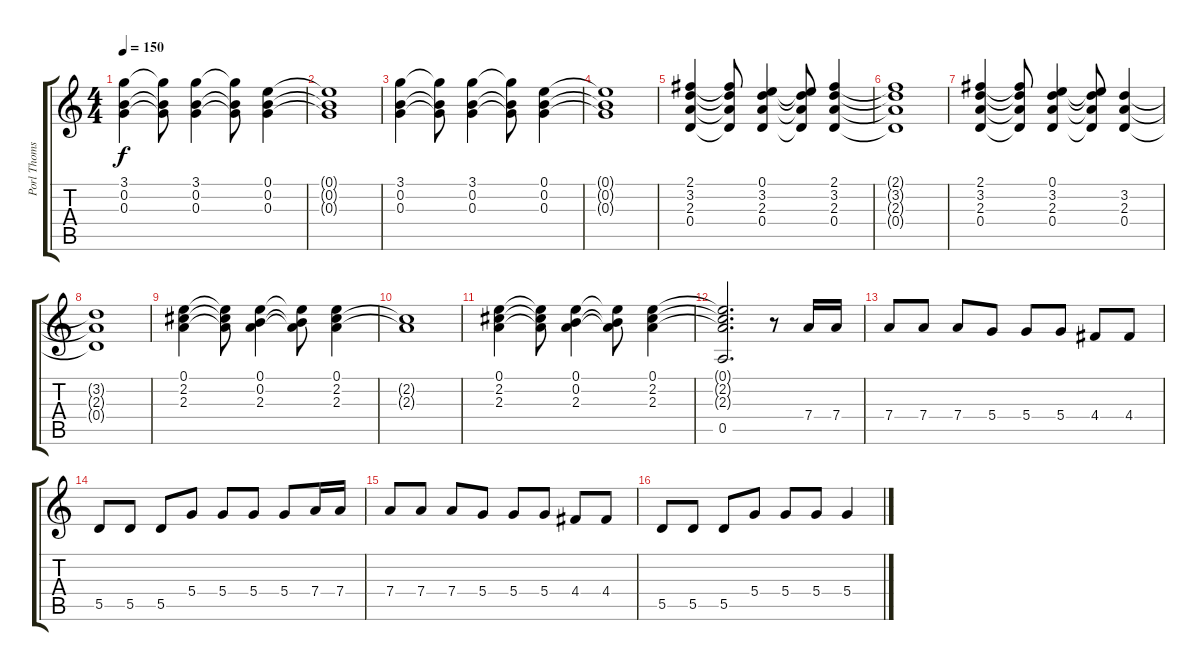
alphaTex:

\track ("Porl Thomspon" "Porl Thoms") {instrument overdrivenguitar}
\staff {score tabs}
\tuning (E4 B3 G3 D3 A2 E2) {hide}
\ts (4 4)
\tempo 150
\clef g2
\ks c
(3.1 0.2 0.3).4{dy f} (3.1{t} 0.2{t} 0.3{t}).8 (3.1 0.2 0.3).4 (3.1{t} 0.2{t} 0.3{t}).8 (0.1 0.2 0.3).4 |
(0.1{t} 0.2{t} 0.3{t}).1 |
(3.1 0.2 0.3).4 (3.1{t} 0.2{t} 0.3{t}).8 (3.1 0.2 0.3).4 (3.1{t} 0.2{t} 0.3{t}).8 (0.1 0.2 0.3).4 |
(0.1{t} 0.2{t} 0.3{t}).1 |
(2.1 3.2 2.3 0.4).4 (2.1{t} 3.2{t} 2.3{t} 0.4{t}).8 (0.1 3.2 2.3 0.4).4 (0.1{t} 3.2{t} 2.3{t} 0.4{t}).8 (2.1 3.2 2.3 0.4).4 |
(2.1{t} 3.2{t} 2.3{t} 0.4{t}).1 |
(2.1 3.2 2.3 0.4).4 (2.1{t} 3.2{t} 2.3{t} 0.4{t}).8 (0.1 3.2 2.3 0.4).4 (0.1{t} 3.2{t} 2.3{t} 0.4{t}).8 (3.2 2.3 0.4).4 |
(3.2{t} 2.3{t} 0.4{t}).1 |
(0.1 2.2 2.3).4 (0.1{t} 2.2{t} 2.3{t}).8 (0.1 0.2 2.3).4 (0.1{t} 0.2{t} 2.3{t}).8 (0.1 2.2 2.3).4 |
(2.2{t} 2.3{t}).1 |
(0.1 2.2 2.3).4 (0.1{t} 2.2{t} 2.3{t}).8 (0.1 0.2 2.3).4 (0.1{t} 0.2{t} 2.3{t}).8 (0.1 2.2 2.3).4 |
(0.1{t} 2.2{t} 2.3{t} 0.5).2{d} r.8 7.4.16 7.4.16 |
7.4.8 7.4.8 7.4.8 5.4.8 5.4.8 5.4.8 4.4.8 4.4.8 |
5.5.8 5.5.8 5.5.8 5.4.8 5.4.8 5.4.8 5.4.8 7.4.16 7.4.16 |
7.4.8 7.4.8 7.4.8 5.4.8 5.4.8 5.4.8 4.4.8 4.4.8 |
5.5.8 5.5.8 5.5.8 5.4.8 5.4.8 5.4.8 5.4.4
